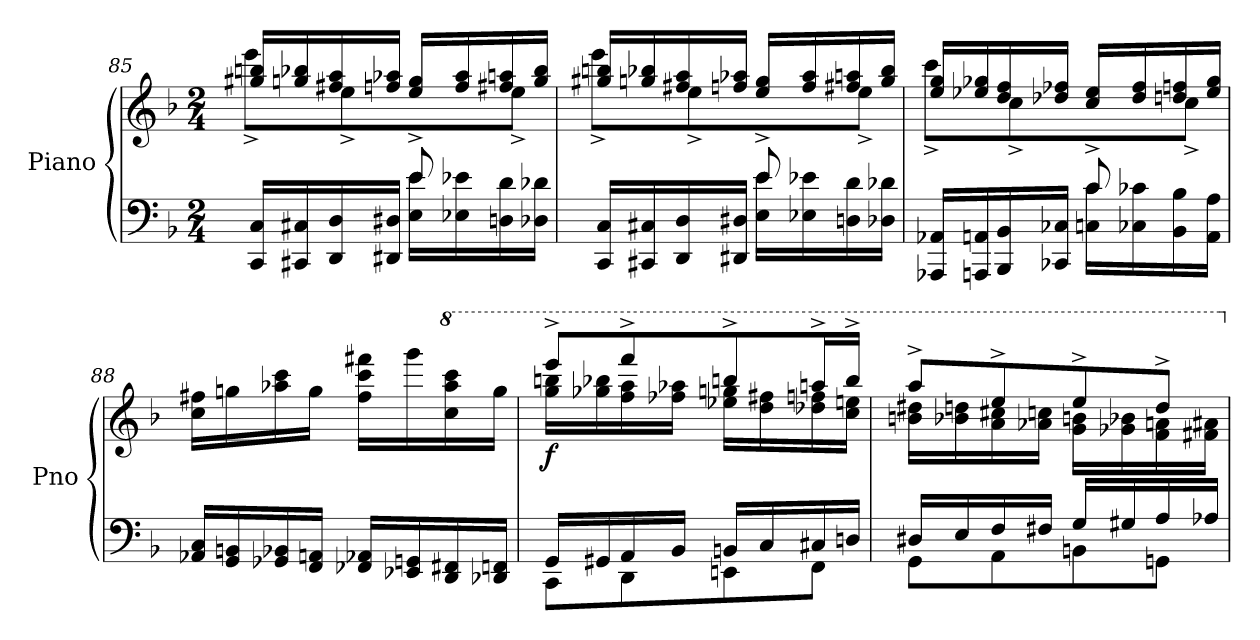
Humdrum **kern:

**kern	**kern	**dynam
*part1	*part1	*part1
*staff2	*staff1	*staff1/2
*I"Piano	*	*
*I'Pno	*	*
*clefF4	*clefG2	*
*k[b-]	*k[b-]	*
*M2/4	*M2/4	*
=85	=85	=85
*^	*^	*
4ryy	16CC/ 16C/LL	16gg#X/ 16bbn/LL	8eee^\L	.
.	16CC#X/ 16C#X/	16ggn/ 16bb-X/	.	.
.	16DD/ 16D/	16ff#X/ 16aa/	8ee^\	.
.	16DD#X/ 16D#X/JJ	16ffn/ 16aa-X/JJ	.	.
8e^/	16E\ 16e\LL	16ee/ 16gg/LL	8ryy	.
.	16E-X\ 16e-X\	16ff/ 16aa-/	.	.
8ryy	16Dn\ 16d\	16ff#X/ 16aan/	8ee^\J	.
.	16D-X\ 16d-X\JJ	16gg/ 16bb-/JJ	.	.
=86	=86	=86	=86	=86
4ryy	16CC/ 16C/LL	16gg#X/ 16bbn/LL	8eee^\L	.
.	16CC#X/ 16C#X/	16ggn/ 16bb-X/	.	.
.	16DD/ 16D/	16ff#X/ 16aa/	8ee^\	.
.	16DD#X/ 16D#X/JJ	16ffn/ 16aa-X/JJ	.	.
8e^/	16E\ 16e\LL	16ee/ 16gg/LL	8ryy	.
.	16E-X\ 16e-X\	16ff/ 16aa-/	.	.
8ryy	16Dn\ 16d\	16ff#X/ 16aan/	8ee^\J	.
.	16D-X\ 16d-X\JJ	16gg/ 16bb-/JJ	.	.
!!LO:PB:g=z	!!
=87	=87	=87	=87	=87
4ryy	16AAA-X/ 16AA-X/LL	16ee/ 16gg/LL	8ccc^\L	.
.	16AAAn/ 16AAn/	16ee-X/ 16gg-X/	.	.
.	16BBB-/ 16BB-/	16dd/ 16ff/	8cc^\	.
.	16CC-X/ 16C-X/JJ	16dd-X/ 16ff-X/JJ	.	.
8c^/	16Cn\ 16c\LL	16cc/ 16ee-/LL	8ryy	.
.	16C-X\ 16c-X\	16dd-/ 16ff-/	.	.
8ryy	16BB-\ 16B-\	16ddn/ 16ffn/	8cc^\J	.
.	16AA\ 16A\JJ	16ee-/ 16gg-/JJ	.	.
*v	*v	*	*	*
*	*v	*v	*
=88	=88	=88
16AA-X/ 16C/LL	16cc\ 16ff#X\LL	.
16GG/ 16BBn/	16ggn\	.
16GG-X/ 16BB-X/	16aa-X\ 16ccc\	.
16FF/ 16AAn/JJ	16gg\JJ	.
16FF-X/ 16AA-X/LL	16ff#\ 16ccc\ 16fff#X\LL	.
16EE-X/ 16GGn/	16ggg\	.
*	*8va	*
16DD/ 16FF#X/	16ccc\ 16aaa-\ 16cccc\	.
16DD-X/ 16FFn/JJ	16ggg\JJ	.
=89	=89	=89
*^	*^	*
!	!	!	!	!LO:DY:b
16GG/LL	8CC\L	8eeee^/L	16ggg\ 16bbbn\LL	f
16GG#X/	.	.	16ggg-X\ 16bbb-X\	.
16AA/	8DD\	8ffff^/	16fff\ 16aaa\	.
16BB-/JJ	.	.	16fff-X\ 16aaa-X\JJ	.
16BBn/LL	8EEn\	8bbbn^/	16eee-X\ 16gggn\LL	.
16C/	.	.	16ddd\ 16fff#X\	.
16C#X/	8FF\J	16aaan^/L	16ddd-X\ 16fffn\	.
16Dn/JJ	.	16bbb^/JJ	16ccc\ 16eeen\JJ	.
!!LO:LB:g=z	!!
=90	=90	=90	=90	=90
16D#X/LL	8GG\L	8aaa^/L	16bbn\ 16ddd#X\LL	.
16E/	.	.	16bb-X\ 16dddn\	.
16F/	8AA\	8eee^/	16aa\ 16ccc#X\	.
16F#X/JJ	.	.	16aa-X\ 16cccn\JJ	.
16G/LL	8BBn\	8eee^/	16gg\ 16bbn\LL	.
16G#X/	.	.	16gg-X\ 16bb-X\	.
16A/	8GGn\J	8ddd^/J	16ff\ 16aan\	.
16A-X/JJ	.	.	16ff#X\ 16aa#X\JJ	.
*v	*v	*	*	*
*	*X8va	*	*
*	*v	*v	*
=	=	=
*-	*-	*-
